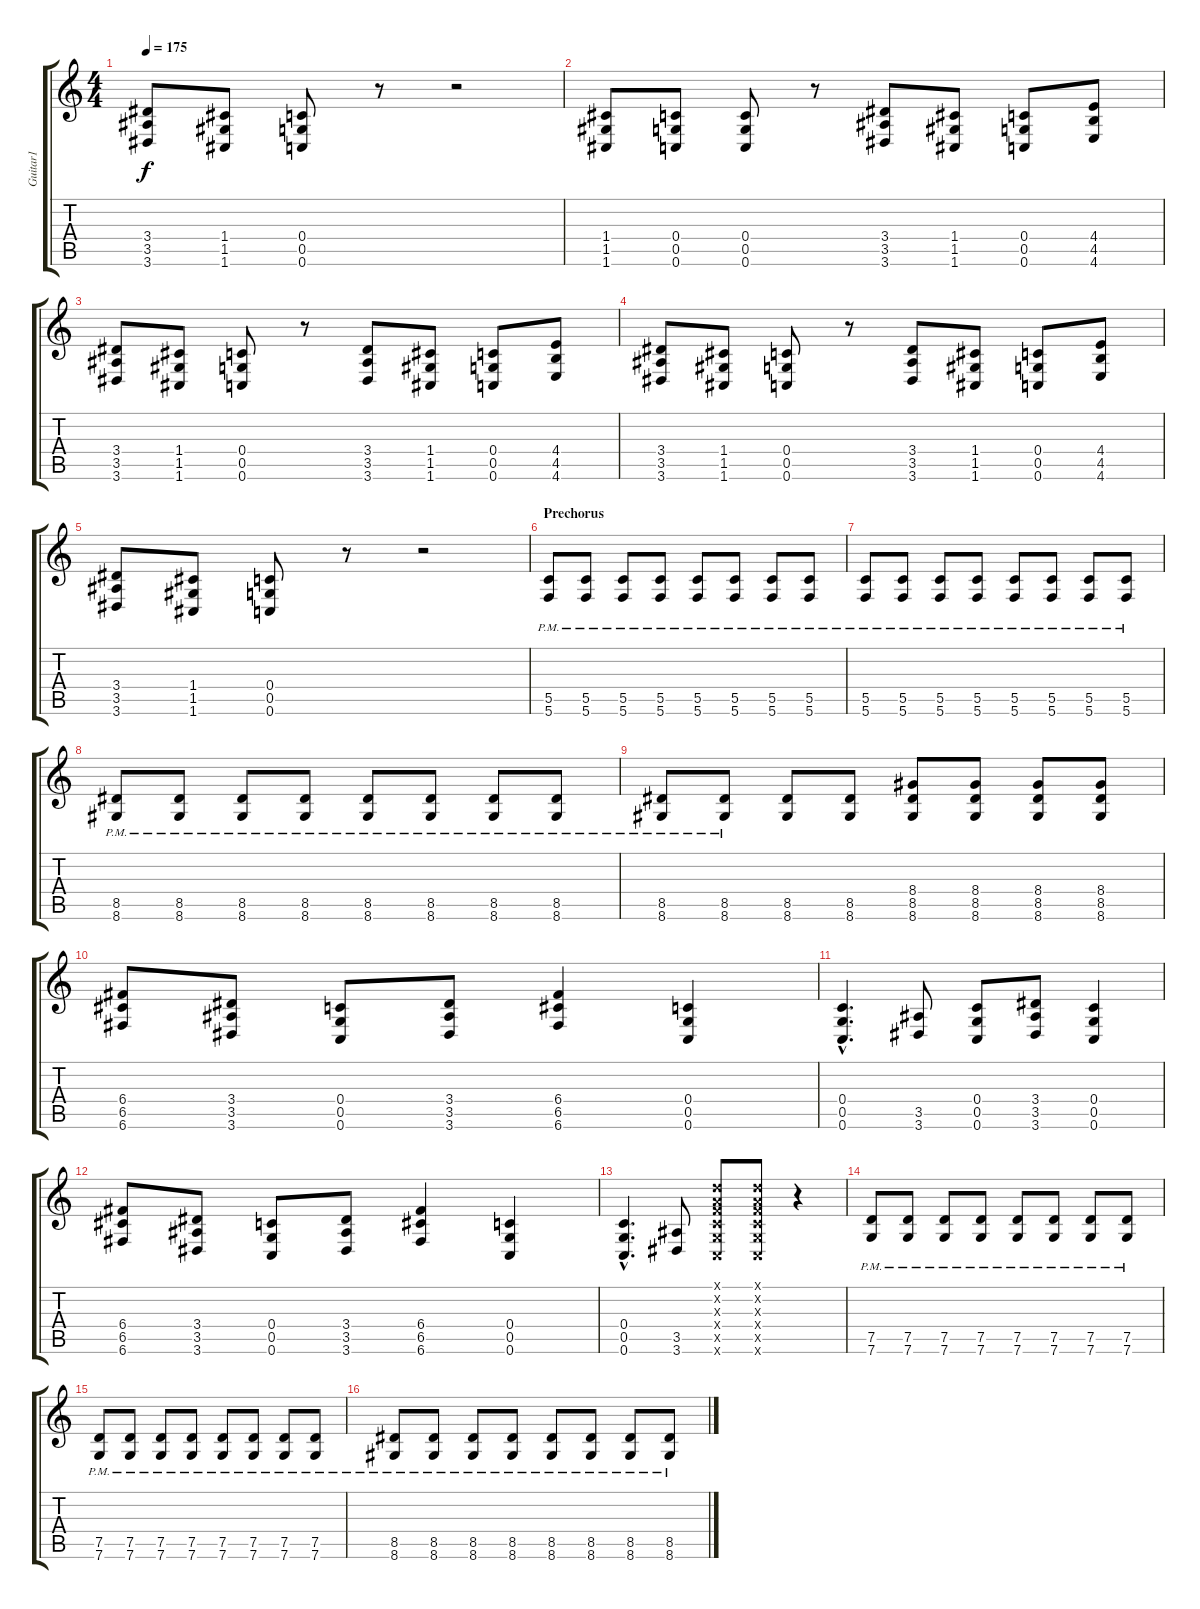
\track ("Guitar1" "Guitar1") {instrument distortionguitar}
\staff {score tabs}
\tuning (D4 A3 F3 C3 G2 C2) {hide}
\ts (4 4)
\tempo 175
\clef g2
\ks c
(3.4 3.5 3.6).8{dy f} (1.4 1.5 1.6).8 (0.4 0.5 0.6).8 r.8 r.2 |
(1.4 1.5 1.6).8 (0.4 0.5 0.6).8 (0.4 0.5 0.6).8 r.8 (3.4 3.5 3.6).8 (1.4 1.5 1.6).8 (0.4 0.5 0.6).8 (4.4 4.5 4.6).8 |
(3.4 3.5 3.6).8 (1.4 1.5 1.6).8 (0.4 0.5 0.6).8 r.8 (3.4 3.5 3.6).8 (1.4 1.5 1.6).8 (0.4 0.5 0.6).8 (4.4 4.5 4.6).8 |
(3.4 3.5 3.6).8 (1.4 1.5 1.6).8 (0.4 0.5 0.6).8 r.8 (3.4 3.5 3.6).8 (1.4 1.5 1.6).8 (0.4 0.5 0.6).8 (4.4 4.5 4.6).8 |
(3.4 3.5 3.6).8 (1.4 1.5 1.6).8 (0.4 0.5 0.6).8 r.8 r.2 |
\section ("" "Prechorus")
(5.5{pm} 5.6{pm}).8 (5.5{pm} 5.6{pm}).8 (5.5{pm} 5.6{pm}).8 (5.5{pm} 5.6{pm}).8 (5.5{pm} 5.6{pm}).8 (5.5{pm} 5.6{pm}).8 (5.5{pm} 5.6{pm}).8 (5.5{pm} 5.6{pm}).8 |
(5.5{pm} 5.6{pm}).8 (5.5{pm} 5.6{pm}).8 (5.5{pm} 5.6{pm}).8 (5.5{pm} 5.6{pm}).8 (5.5{pm} 5.6{pm}).8 (5.5{pm} 5.6{pm}).8 (5.5{pm} 5.6{pm}).8 (5.5{pm} 5.6{pm}).8 |
(8.5{pm} 8.6{pm}).8 (8.5{pm} 8.6{pm}).8 (8.5{pm} 8.6{pm}).8 (8.5{pm} 8.6{pm}).8 (8.5{pm} 8.6{pm}).8 (8.5{pm} 8.6{pm}).8 (8.5{pm} 8.6{pm}).8 (8.5{pm} 8.6{pm}).8 |
(8.5{pm} 8.6).8 (8.5{pm} 8.6).8 (8.5 8.6).8 (8.5 8.6).8 (8.4 8.5 8.6).8 (8.4 8.5 8.6).8 (8.4 8.5 8.6).8 (8.4 8.5 8.6).8 |
(6.4 6.5 6.6).8 (3.4 3.5 3.6).8 (0.4 0.5 0.6).8 (3.4 3.5 3.6).8 (6.4 6.5 6.6).4 (0.4 0.5 0.6).4 |
(0.4{hac} 0.5{hac} 0.6{hac}).4{d} (3.5 3.6).8 (0.4 0.5 0.6).8 (3.4 3.5 3.6).8 (0.4 0.5 0.6).4 |
(6.4 6.5 6.6).8 (3.4 3.5 3.6).8 (0.4 0.5 0.6).8 (3.4 3.5 3.6).8 (6.4 6.5 6.6).4 (0.4 0.5 0.6).4 |
(0.4{hac} 0.5{hac} 0.6{hac}).4{d} (3.5 3.6).8 (0.1{x} 0.2{x} 0.3{x} 0.4{x} 0.5{x} 0.6{x}).8 (0.1{x} 0.2{x} 0.3{x} 0.4{x} 0.5{x} 0.6{x}).8 r.4 |
(7.5{pm} 7.6{pm}).8 (7.5{pm} 7.6{pm}).8 (7.5{pm} 7.6{pm}).8 (7.5{pm} 7.6{pm}).8 (7.5{pm} 7.6{pm}).8 (7.5{pm} 7.6{pm}).8 (7.5{pm} 7.6{pm}).8 (7.5{pm} 7.6{pm}).8 |
(7.5{pm} 7.6{pm}).8 (7.5{pm} 7.6{pm}).8 (7.5{pm} 7.6{pm}).8 (7.5{pm} 7.6{pm}).8 (7.5{pm} 7.6{pm}).8 (7.5{pm} 7.6{pm}).8 (7.5{pm} 7.6{pm}).8 (7.5{pm} 7.6{pm}).8 |
(8.5{pm} 8.6{pm}).8 (8.5{pm} 8.6{pm}).8 (8.5{pm} 8.6{pm}).8 (8.5{pm} 8.6{pm}).8 (8.5{pm} 8.6{pm}).8 (8.5{pm} 8.6{pm}).8 (8.5{pm} 8.6{pm}).8 (8.5{pm} 8.6{pm}).8
